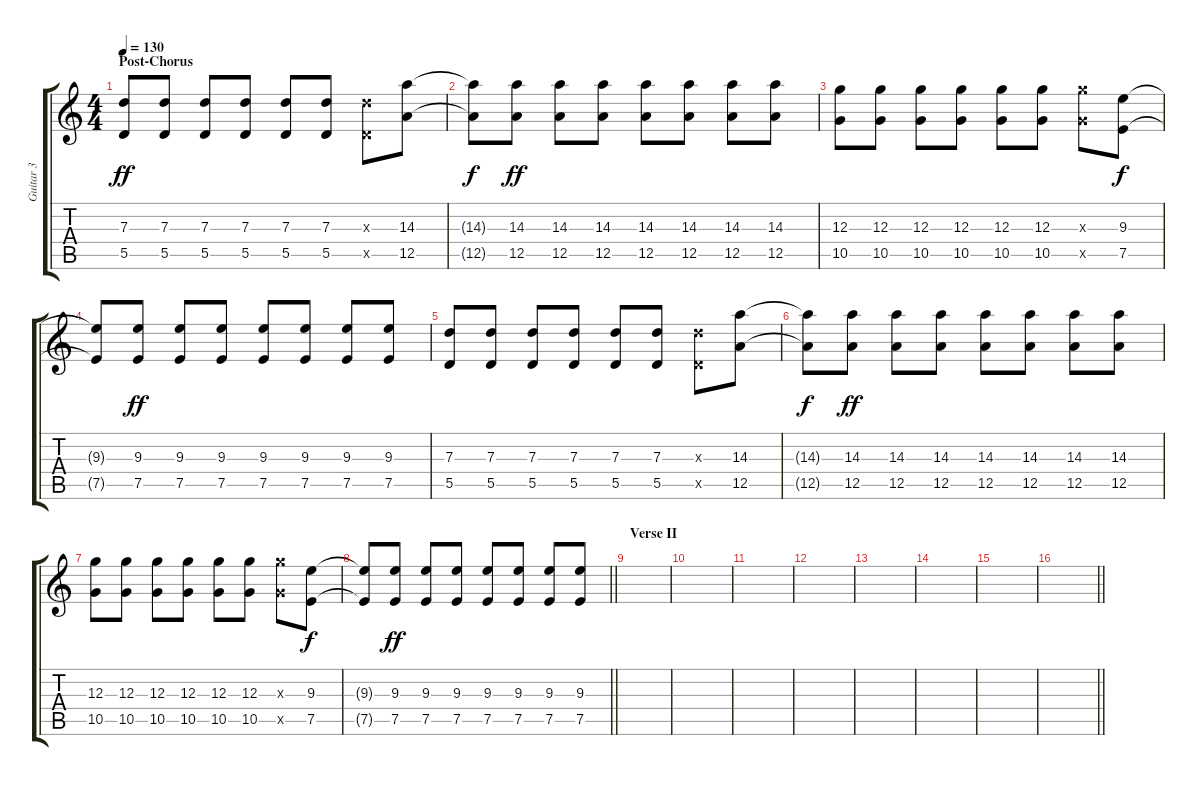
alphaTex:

\track ("Guitar 3" "Guitar 3") {instrument overdrivenguitar}
\staff {score tabs}
\tuning (E4 B3 G3 D3 A2 D2) {hide}
\ts (4 4)
\section ("" "Post-Chorus")
\tempo 130
\clef g2
\ks c
(7.3 5.5).8{dy ff} (7.3 5.5).8 (7.3 5.5).8 (7.3 5.5).8 (7.3 5.5).8 (7.3 5.5).8 (7.3{x} 5.5{x}).8 (14.3 12.5).8 |
(14.3{t} 12.5{t}).8{dy f} (14.3 12.5).8{dy ff} (14.3 12.5).8 (14.3 12.5).8 (14.3 12.5).8 (14.3 12.5).8 (14.3 12.5).8 (14.3 12.5).8 |
(12.3 10.5).8 (12.3 10.5).8 (12.3 10.5).8 (12.3 10.5).8 (12.3 10.5).8 (12.3 10.5).8 (12.3{x} 10.5{x}).8 (9.3 7.5).8{dy f} |
(9.3{t} 7.5{t}).8 (9.3 7.5).8{dy ff} (9.3 7.5).8 (9.3 7.5).8 (9.3 7.5).8 (9.3 7.5).8 (9.3 7.5).8 (9.3 7.5).8 |
(7.3 5.5).8 (7.3 5.5).8 (7.3 5.5).8 (7.3 5.5).8 (7.3 5.5).8 (7.3 5.5).8 (7.3{x} 5.5{x}).8 (14.3 12.5).8 |
(14.3{t} 12.5{t}).8{dy f} (14.3 12.5).8{dy ff} (14.3 12.5).8 (14.3 12.5).8 (14.3 12.5).8 (14.3 12.5).8 (14.3 12.5).8 (14.3 12.5).8 |
(12.3 10.5).8 (12.3 10.5).8 (12.3 10.5).8 (12.3 10.5).8 (12.3 10.5).8 (12.3 10.5).8 (12.3{x} 10.5{x}).8 (9.3 7.5).8{dy f} |
\barLineRight lightlight
(9.3{t} 7.5{t}).8 (9.3 7.5).8{dy ff} (9.3 7.5).8 (9.3 7.5).8 (9.3 7.5).8 (9.3 7.5).8 (9.3 7.5).8 (9.3 7.5).8 |
\section ("" "Verse II")
|
|
|
|
|
|
|
\barLineRight lightlight
